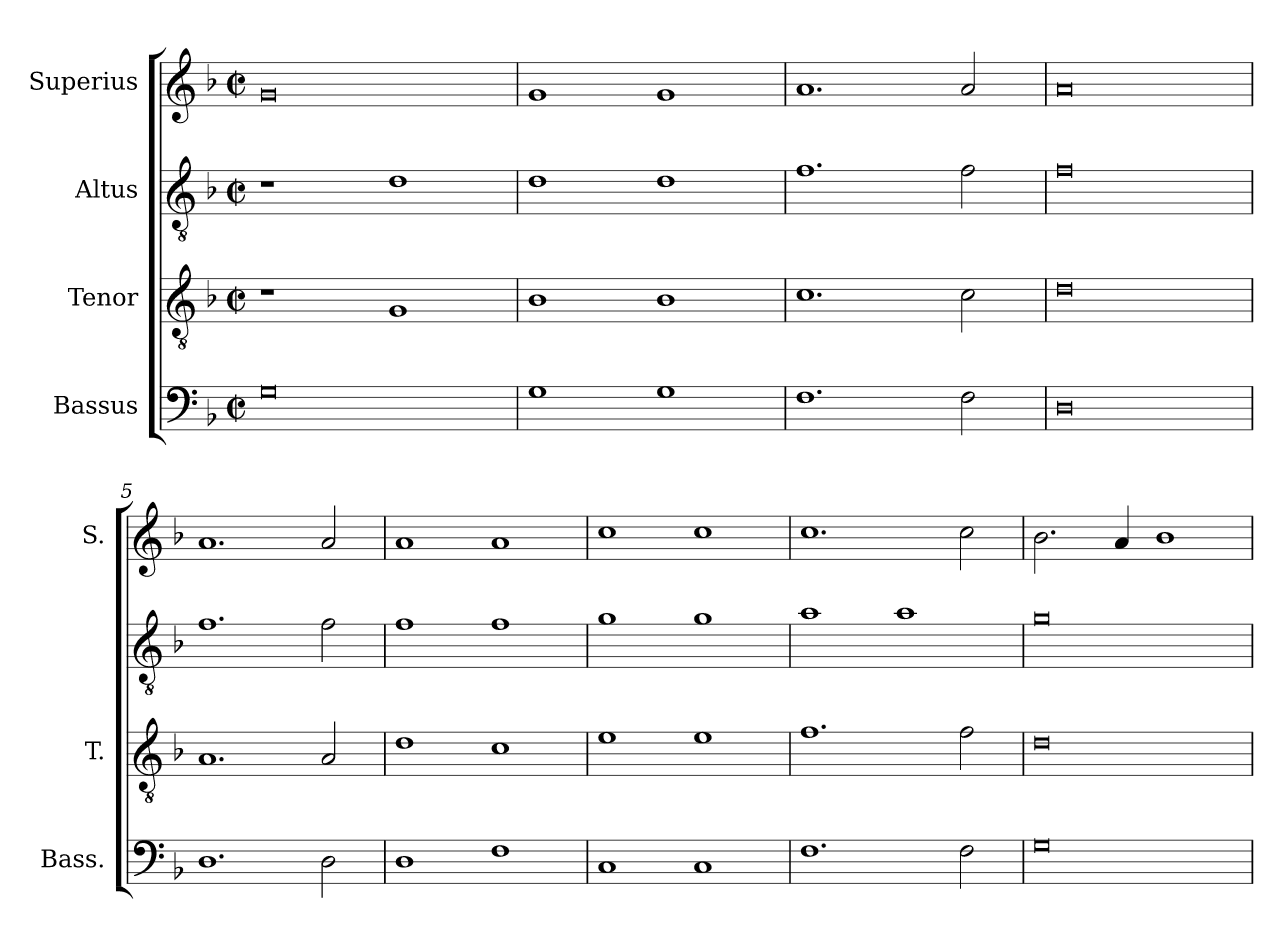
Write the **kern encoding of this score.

**kern	**kern	**kern	**kern
*part4	*part3	*part2	*part1
*staff4	*staff3	*staff2	*staff1
*I"Bassus	*I"Tenor	*I"Altus	*I"Superius
*I'Bass.	*I'T.	*	*I'S.
!!LO:PB:g=z
*clefF4	*clefGv2	*clefGv2	*clefG2
*	*ITrd7c12	*ITrd7c12	*
*k[b-]	*k[b-]	*k[b-]	*k[b-]
*F:	*F:	*F:	*F:
*M2/2	*M2/2	*M2/2	*M2/2
*met(c|)	*met(c|)	*met(c|)	*met(c|)
=1	=1	=1	=1
0Gi	1r	1r	0gi
.	1GGi	1Di	.
=2	=2	=2	=2
1Gi	1BB-i	1Di	1gi
1Gi	1BB-i	1Di	1gi
=3	=3	=3	=3
1.Fi	1.Ci	1.Fi	1.ai
2Fi\	2Ci\	2Fi\	2ai/
=4	=4	=4	=4
0Di	0Di	0Fi	0ai
=5	=5	=5	=5
1.Di	1.AAi	1.Fi	1.ai
2Di\	2AAi/	2Fi\	2ai/
=6	=6	=6	=6
1Di	1Di	1Fi	1ai
1Fi	1Ci	1Fi	1ai
=7	=7	=7	=7
1Ci	1Ei	1Gi	1cci
1Ci	1Ei	1Gi	1cci
!!LO:LB:g=z
=8	=8	=8	=8
1.Fi	1.Fi	1Ai	1.cci
.	.	1Ai	.
2Fi\	2Fi\	.	2cci\
=9	=9	=9	=9
0Gi	0Di	0Gi	2.b-i\
.	.	.	4ai/
.	.	.	1b-i
=	=	=	=
*-	*-	*-	*-
